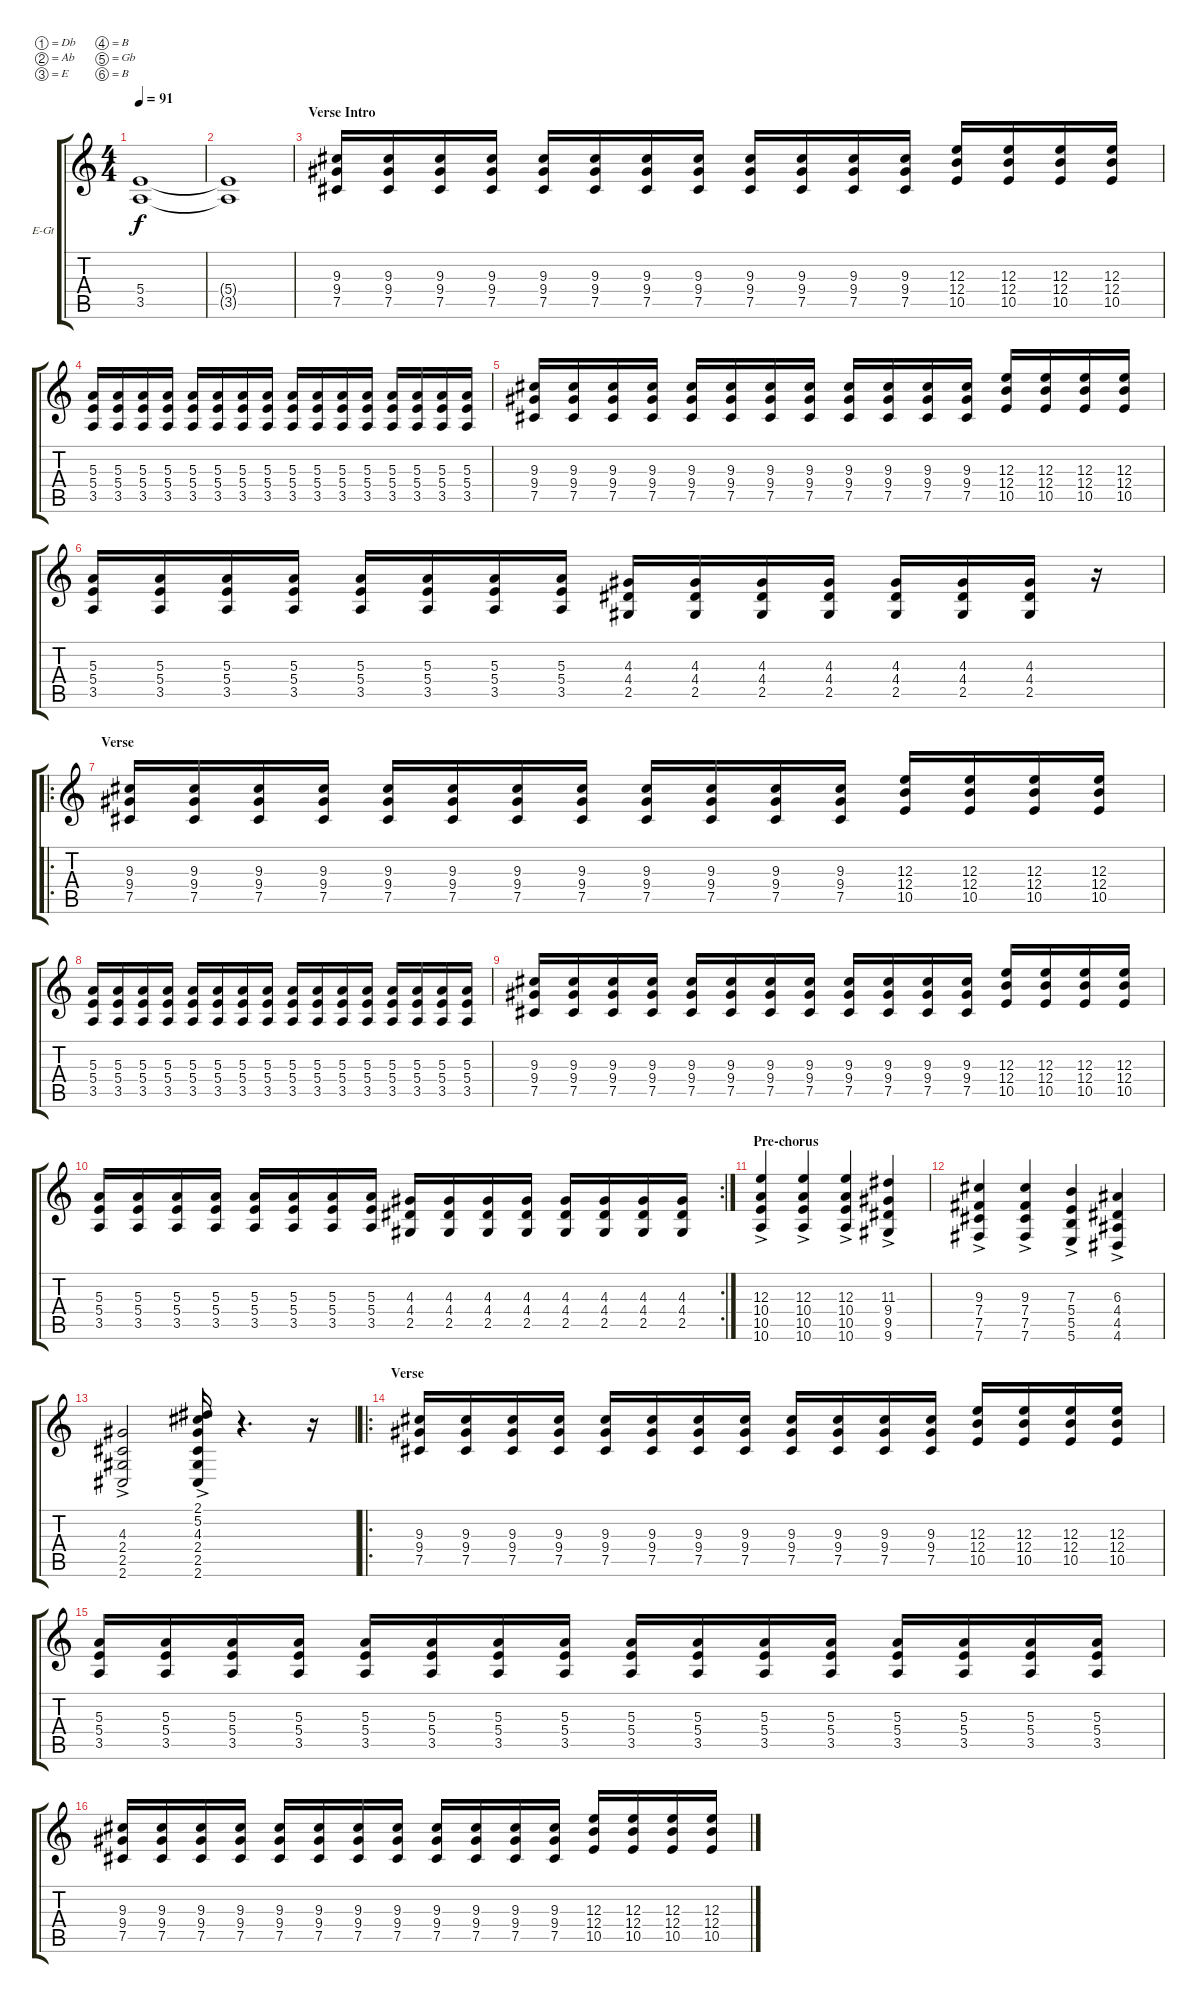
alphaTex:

\defaultSystemsLayout 4
\bracketExtendMode groupsimilarinstruments
\firstSystemTrackNameOrientation horizontal
\otherSystemsTrackNameOrientation horizontal
\track ("Electric Guitar" "E-Gt") {instrument distortionguitar}
\staff {score tabs}
\tuning (Db4 Ab3 E3 B2 Gb2 B1)
\ts (4 4)
\tempo 91
\clef g2
\ks c
(3.5{t} 5.4{t}).1{dy f} |
(5.4{t} 3.5{t}).1 |
\section ("" "Verse Intro")
(7.5 9.4 9.3).16 (9.4 9.3 7.5).16 (7.5 9.4 9.3).16 (9.4 9.3 7.5).16 (7.5 9.4 9.3).16 (9.4 9.3 7.5).16 (7.5 9.4 9.3).16 (9.4 9.3 7.5).16 (7.5 9.4 9.3).16 (9.4 9.3 7.5).16 (7.5 9.4 9.3).16 (9.4 9.3 7.5).16 (10.5 12.4 12.3).16 (12.3 12.4 10.5).16 (12.3 12.4 10.5).16 (12.3 12.4 10.5).16 |
(3.5 5.4 5.3).16 (3.5 5.4 5.3).16 (3.5 5.4 5.3).16 (3.5 5.4 5.3).16 (3.5 5.4 5.3).16 (3.5 5.4 5.3).16 (3.5 5.4 5.3).16 (3.5 5.4 5.3).16 (3.5 5.4 5.3).16 (3.5 5.4 5.3).16 (3.5 5.4 5.3).16 (3.5 5.4 5.3).16 (3.5 5.4 5.3).16 (3.5 5.4 5.3).16 (3.5 5.4 5.3).16 (3.5 5.4 5.3).16 |
(7.5 9.4 9.3).16 (9.4 9.3 7.5).16 (7.5 9.4 9.3).16 (9.4 9.3 7.5).16 (7.5 9.4 9.3).16 (9.4 9.3 7.5).16 (7.5 9.4 9.3).16 (9.4 9.3 7.5).16 (7.5 9.4 9.3).16 (9.4 9.3 7.5).16 (7.5 9.4 9.3).16 (9.4 9.3 7.5).16 (10.5 12.4 12.3).16 (12.3 12.4 10.5).16 (12.3 12.4 10.5).16 (12.3 12.4 10.5).16 |
(3.5 5.4 5.3).16 (3.5 5.4 5.3).16 (3.5 5.4 5.3).16 (3.5 5.4 5.3).16 (3.5 5.4 5.3).16 (3.5 5.4 5.3).16 (3.5 5.4 5.3).16 (3.5 5.4 5.3).16 (2.5 4.4 4.3).16 (2.5 4.4 4.3).16 (2.5 4.4 4.3).16 (2.5 4.4 4.3).16 (2.5 4.4 4.3).16 (2.5 4.4 4.3).16 (2.5 4.4 4.3).16 r.16 |
\ro
\section ("" "Verse")
(7.5 9.4 9.3).16 (9.4 9.3 7.5).16 (7.5 9.4 9.3).16 (9.4 9.3 7.5).16 (7.5 9.4 9.3).16 (9.4 9.3 7.5).16 (7.5 9.4 9.3).16 (9.4 9.3 7.5).16 (7.5 9.4 9.3).16 (9.4 9.3 7.5).16 (7.5 9.4 9.3).16 (9.4 9.3 7.5).16 (10.5 12.4 12.3).16 (12.3 12.4 10.5).16 (12.3 12.4 10.5).16 (12.3 12.4 10.5).16 |
(3.5 5.4 5.3).16 (3.5 5.4 5.3).16 (3.5 5.4 5.3).16 (3.5 5.4 5.3).16 (3.5 5.4 5.3).16 (3.5 5.4 5.3).16 (3.5 5.4 5.3).16 (3.5 5.4 5.3).16 (3.5 5.4 5.3).16 (3.5 5.4 5.3).16 (3.5 5.4 5.3).16 (3.5 5.4 5.3).16 (3.5 5.4 5.3).16 (3.5 5.4 5.3).16 (3.5 5.4 5.3).16 (3.5 5.4 5.3).16 |
(7.5 9.4 9.3).16 (9.4 9.3 7.5).16 (7.5 9.4 9.3).16 (9.4 9.3 7.5).16 (7.5 9.4 9.3).16 (9.4 9.3 7.5).16 (7.5 9.4 9.3).16 (9.4 9.3 7.5).16 (7.5 9.4 9.3).16 (9.4 9.3 7.5).16 (7.5 9.4 9.3).16 (9.4 9.3 7.5).16 (10.5 12.4 12.3).16 (12.3 12.4 10.5).16 (12.3 12.4 10.5).16 (12.3 12.4 10.5).16 |
\rc 2
(3.5 5.4 5.3).16 (3.5 5.4 5.3).16 (3.5 5.4 5.3).16 (3.5 5.4 5.3).16 (3.5 5.4 5.3).16 (3.5 5.4 5.3).16 (3.5 5.4 5.3).16 (3.5 5.4 5.3).16 (2.5 4.4 4.3).16 (2.5 4.4 4.3).16 (2.5 4.4 4.3).16 (2.5 4.4 4.3).16 (2.5 4.4 4.3).16 (2.5 4.4 4.3).16 (2.5 4.4 4.3).16 (2.5 4.4 4.3).16 |
\section ("" "Pre-chorus")
(10.5 10.6 12.3{ac} 10.4).4 (10.5 10.6 12.3{ac} 10.4).4 (10.6 10.5 12.3{ac} 10.4).4 (9.5 9.6 11.3{ac} 9.4).4 |
(7.5 7.6 9.3{ac} 7.4).4 (7.5 7.6 9.3{ac} 7.4).4 (5.5 5.6 5.4 7.3{ac}).4 (4.6 4.5 4.4 6.3{ac}).4 |
(2.5 2.6 4.3{ac} 2.4).2 (2.6 2.5 2.4 4.3{ac} 5.2{ac} 2.1{ac}).16 r.4{d} r.16 |
\ro
\section ("" "Verse")
(7.5 9.4 9.3).16 (9.4 9.3 7.5).16 (7.5 9.4 9.3).16 (9.4 9.3 7.5).16 (7.5 9.4 9.3).16 (9.4 9.3 7.5).16 (7.5 9.4 9.3).16 (9.4 9.3 7.5).16 (7.5 9.4 9.3).16 (9.4 9.3 7.5).16 (7.5 9.4 9.3).16 (9.4 9.3 7.5).16 (10.5 12.4 12.3).16 (12.3 12.4 10.5).16 (12.3 12.4 10.5).16 (12.3 12.4 10.5).16 |
(3.5 5.4 5.3).16 (3.5 5.4 5.3).16 (3.5 5.4 5.3).16 (3.5 5.4 5.3).16 (3.5 5.4 5.3).16 (3.5 5.4 5.3).16 (3.5 5.4 5.3).16 (3.5 5.4 5.3).16 (3.5 5.4 5.3).16 (3.5 5.4 5.3).16 (3.5 5.4 5.3).16 (3.5 5.4 5.3).16 (3.5 5.4 5.3).16 (3.5 5.4 5.3).16 (3.5 5.4 5.3).16 (3.5 5.4 5.3).16 |
(7.5 9.4 9.3).16 (9.4 9.3 7.5).16 (7.5 9.4 9.3).16 (9.4 9.3 7.5).16 (7.5 9.4 9.3).16 (9.4 9.3 7.5).16 (7.5 9.4 9.3).16 (9.4 9.3 7.5).16 (7.5 9.4 9.3).16 (9.4 9.3 7.5).16 (7.5 9.4 9.3).16 (9.4 9.3 7.5).16 (10.5 12.4 12.3).16 (12.3 12.4 10.5).16 (12.3 12.4 10.5).16 (12.3 12.4 10.5).16
